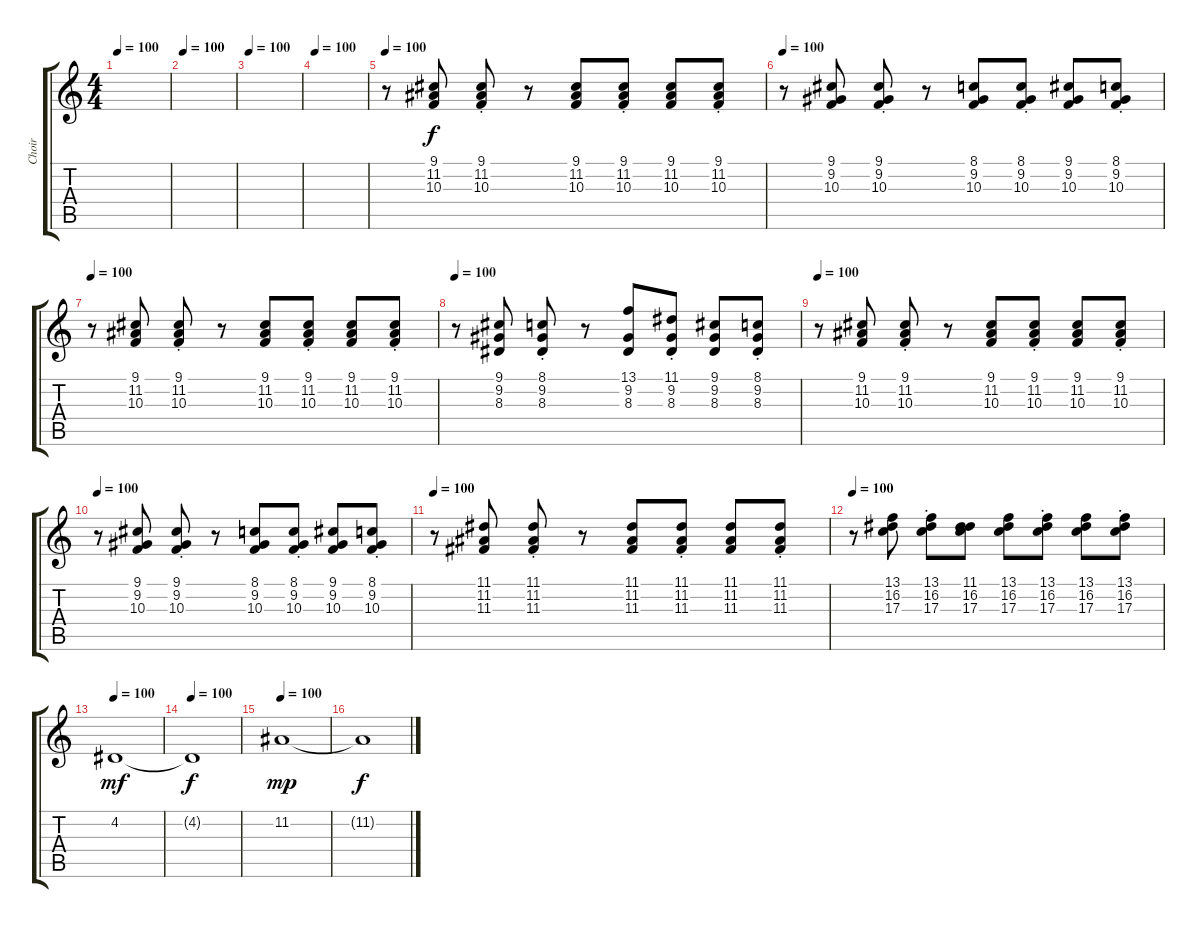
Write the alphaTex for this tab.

\track ("Choir" "Choir") {instrument choiraahs}
\staff {score tabs}
\tuning (E4 B3 G3 D3 A2 E2) {hide}
\ts (4 4)
\tempo 100
\clef g2
\ks c
|
\tempo 100
|
\tempo 100
|
\tempo 100
|
\tempo 100
r.8 (9.1 11.2 10.3).8 (9.1{st} 11.2{st} 10.3{st}).8 r.8 (9.1 11.2 10.3).8 (9.1{st} 11.2{st} 10.3{st}).8 (9.1 11.2 10.3).8 (9.1{st} 11.2{st} 10.3{st}).8 |
\tempo 100
r.8 (9.1 9.2 10.3).8 (9.1{st} 9.2{st} 10.3{st}).8 r.8 (8.1 9.2 10.3).8 (8.1{st} 9.2{st} 10.3{st}).8 (9.1 9.2 10.3).8 (8.1{st} 9.2{st} 10.3{st}).8 |
\tempo 100
r.8 (9.1 11.2 10.3).8 (9.1{st} 11.2{st} 10.3{st}).8 r.8 (9.1 11.2 10.3).8 (9.1{st} 11.2{st} 10.3{st}).8 (9.1 11.2 10.3).8 (9.1{st} 11.2{st} 10.3{st}).8 |
\tempo 100
r.8 (9.1 9.2 8.3).8 (8.1{st} 9.2{st} 8.3{st}).8 r.8 (13.1 9.2 8.3).8 (11.1{st} 9.2{st} 8.3{st}).8 (9.1 9.2 8.3).8 (8.1{st} 9.2{st} 8.3{st}).8 |
\tempo 100
r.8 (9.1 11.2 10.3).8 (9.1{st} 11.2{st} 10.3{st}).8 r.8 (9.1 11.2 10.3).8 (9.1{st} 11.2{st} 10.3{st}).8 (9.1 11.2 10.3).8 (9.1{st} 11.2{st} 10.3{st}).8 |
\tempo 100
r.8 (9.1 9.2 10.3).8 (9.1{st} 9.2{st} 10.3{st}).8 r.8 (8.1 9.2 10.3).8 (8.1{st} 9.2{st} 10.3{st}).8 (9.1 9.2 10.3).8 (8.1{st} 9.2{st} 10.3{st}).8 |
\tempo 100
r.8 (11.1 11.2 11.3).8 (11.1{st} 11.2{st} 11.3{st}).8 r.8 (11.1 11.2 11.3).8 (11.1{st} 11.2{st} 11.3{st}).8 (11.1 11.2 11.3).8 (11.1{st} 11.2{st} 11.3{st}).8 |
\tempo 100
r.8 (13.1 16.2 17.3).8 (13.1{st} 16.2{st} 17.3{st}).8 (11.1 16.2 17.3).8 (13.1 16.2 17.3).8 (13.1{st} 16.2{st} 17.3{st}).8 (13.1 16.2 17.3).8 (13.1{st} 16.2{st} 17.3{st}).8 |
\tempo 100
4.2.1{dy mf} |
\tempo 100
4.2{t}.1{dy f} |
\tempo 100
11.2.1{dy mp} |
11.2{t}.1{dy f}
